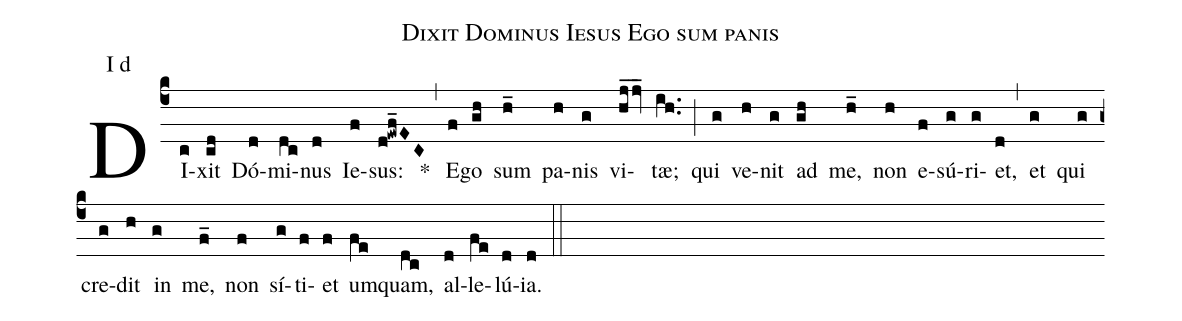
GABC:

name: Dixit Dominus Iesus Ego sum panis;
annotation: I d;
mode: 1;
%%
(c4)
DI(c)xit(cd) Dó(d)mi(dc)nus(d) Ie(f)sus:(d!ewf_EC) *(,)
E(f)go(gh) sum(h_) pa(h)nis(g) vi(hj_jv_)tæ;(ih..) (;)
qui(g) ve(h)nit(g) ad(gh) me,(h_) non(h) e(f)sú(g)ri(g)et,(d) (,)
et(g) qui(g) cre(g)dit(h) in(g) me,(f_) non(f) sí(g)ti(f)et(f) um(fe)quam,(dc) al(d)le(fe)lú(d)ia.(d) (::)
